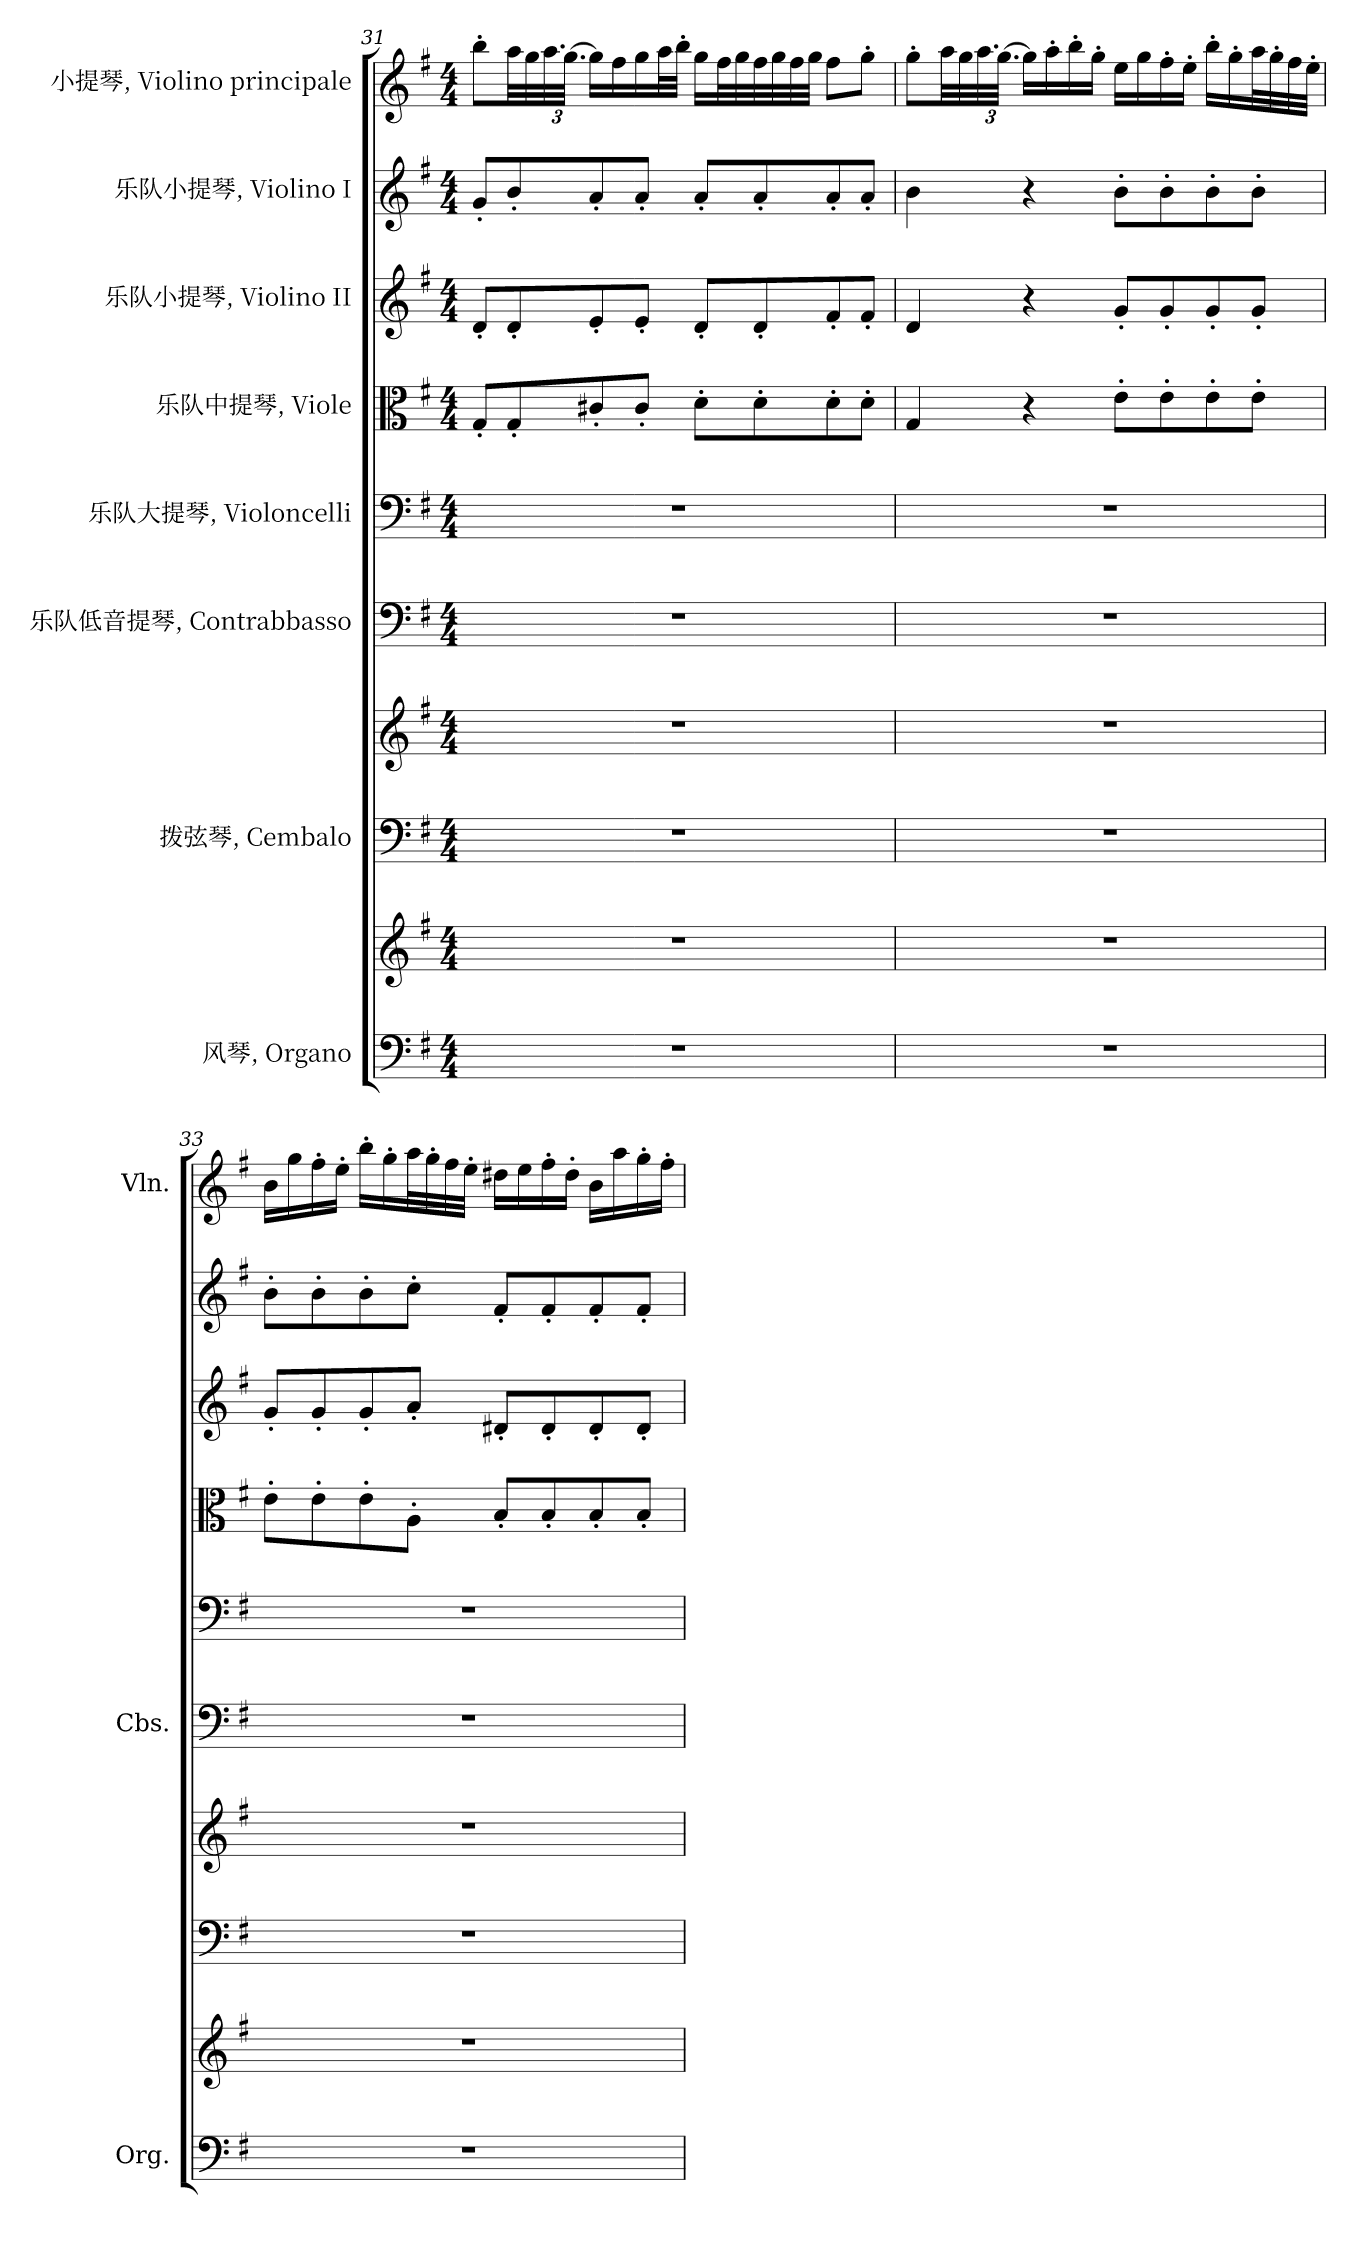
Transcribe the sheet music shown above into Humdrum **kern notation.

**kern	**kern	**kern	**kern	**kern	**kern	**kern	**kern	**kern	**kern
*part8	*part8	*part7	*part7	*part6	*part5	*part4	*part3	*part2	*part1
*staff10	*staff9	*staff8	*staff7	*staff6	*staff5	*staff4	*staff3	*staff2	*staff1
*I"风琴, Organo	*	*I"拨弦琴, Cembalo	*	*I"乐队低音提琴, Contrabbasso	*I"乐队大提琴, Violoncelli	*I"乐队中提琴, Viole	*I"乐队小提琴, Violino II	*I"乐队小提琴, Violino I	*I"小提琴, Violino principale
*I'Org.	*	*	*	*I'Cbs.	*	*	*	*	*I'Vln.
!!LO:PB:g=z
*clefF4	*clefG2	*clefF4	*clefG2	*clefF4	*clefF4	*clefC3	*clefG2	*clefG2	*clefG2
*	*	*	*	*ITrd7c12	*	*	*	*	*
*k[f#]	*k[f#]	*k[f#]	*k[f#]	*k[f#]	*k[f#]	*k[f#]	*k[f#]	*k[f#]	*k[f#]
*M4/4	*M4/4	*M4/4	*M4/4	*M4/4	*M4/4	*M4/4	*M4/4	*M4/4	*M4/4
=31	=31	=31	=31	=31	=31	=31	=31	=31	=31
1r	1r	1r	1r	1r	1r	8G'/L	8d'/L	8g'/L	8bb'\L
.	.	.	.	.	.	8G'/	8d'/	8b'/	32aa\LL
.	.	.	.	.	.	.	.	.	32gg\
*	*	*	*	*	*	*	*	*	*Xbrackettup
.	.	.	.	.	.	.	.	.	48.aa\
.	.	.	.	.	.	.	.	.	[48.gg\JJJ
.	.	.	.	.	.	8c#X'/	8e'/	8a'/	16gg\LL]
.	.	.	.	.	.	.	.	.	16ff#\
.	.	.	.	.	.	8c#'/J	8e'/J	8a'/J	16gg\
.	.	.	.	.	.	.	.	.	32aa\L
.	.	.	.	.	.	.	.	.	32bb'\JJJ
.	.	.	.	.	.	8d'\L	8d'/L	8a'/L	16gg\LL
.	.	.	.	.	.	.	.	.	32ff#\L
.	.	.	.	.	.	.	.	.	32gg\
.	.	.	.	.	.	8d'\	8d'/	8a'/	32ff#\
.	.	.	.	.	.	.	.	.	32gg\
.	.	.	.	.	.	.	.	.	32ff#\
.	.	.	.	.	.	.	.	.	32gg\JJJ
.	.	.	.	.	.	8d'\	8f#'/	8a'/	8ff#\L
.	.	.	.	.	.	8d'\J	8f#'/J	8a'/J	8gg'\J
=32	=32	=32	=32	=32	=32	=32	=32	=32	=32
1r	1r	1r	1r	1r	1r	4G/	4d/	4b\	8gg'\L
.	.	.	.	.	.	.	.	.	32aa\LL
.	.	.	.	.	.	.	.	.	32gg\
.	.	.	.	.	.	.	.	.	48.aa\
.	.	.	.	.	.	.	.	.	[48.gg\JJJ
.	.	.	.	.	.	4r	4r	4r	16gg\LL]
.	.	.	.	.	.	.	.	.	16aa'\
.	.	.	.	.	.	.	.	.	16bb'\
.	.	.	.	.	.	.	.	.	16gg'\JJ
.	.	.	.	.	.	8e'\L	8g'/L	8b'\L	16ee\LL
.	.	.	.	.	.	.	.	.	16gg\
.	.	.	.	.	.	8e'\	8g'/	8b'\	16ff#'\
.	.	.	.	.	.	.	.	.	16ee'\JJ
.	.	.	.	.	.	8e'\	8g'/	8b'\	16bb'\LL
.	.	.	.	.	.	.	.	.	16gg'\
.	.	.	.	.	.	8e'\J	8g'/J	8b'\J	32aa\L
.	.	.	.	.	.	.	.	.	32gg'\
.	.	.	.	.	.	.	.	.	32ff#\
.	.	.	.	.	.	.	.	.	32ee'\JJJ
!!LO:PB:g=z
=33	=33	=33	=33	=33	=33	=33	=33	=33	=33
1r	1r	1r	1r	1r	1r	8e'\L	8g'/L	8b'\L	16b\LL
.	.	.	.	.	.	.	.	.	16gg\
.	.	.	.	.	.	8e'\	8g'/	8b'\	16ff#'\
.	.	.	.	.	.	.	.	.	16ee'\JJ
.	.	.	.	.	.	8e'\	8g'/	8b'\	16bb'\LL
.	.	.	.	.	.	.	.	.	16gg'\
.	.	.	.	.	.	8A'\J	8a'/J	8cc'\J	32aa\L
.	.	.	.	.	.	.	.	.	32gg'\
.	.	.	.	.	.	.	.	.	32ff#\
.	.	.	.	.	.	.	.	.	32ee'\JJJ
.	.	.	.	.	.	8B'/L	8d#X'/L	8f#'/L	16dd#X\LL
.	.	.	.	.	.	.	.	.	16ee\
.	.	.	.	.	.	8B'/	8d#'/	8f#'/	16ff#'\
.	.	.	.	.	.	.	.	.	16dd#'\JJ
.	.	.	.	.	.	8B'/	8d#'/	8f#'/	16b\LL
.	.	.	.	.	.	.	.	.	16aa\
.	.	.	.	.	.	8B'/J	8d#'/J	8f#'/J	16gg'\
.	.	.	.	.	.	.	.	.	16ff#'\JJ
=	=	=	=	=	=	=	=	=	=
*-	*-	*-	*-	*-	*-	*-	*-	*-	*-
